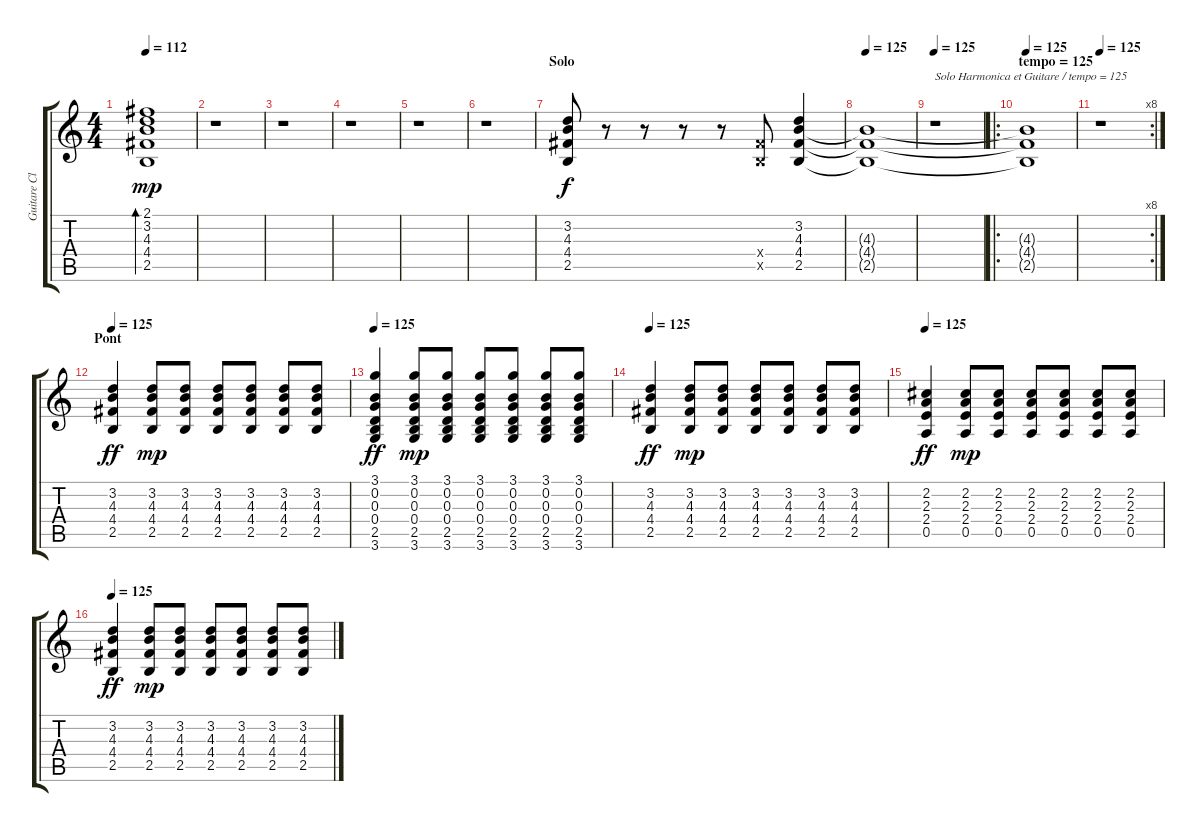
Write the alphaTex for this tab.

\track ("Guitare Clean" "Guitare Cl") {instrument electricguitarclean}
\staff {score tabs}
\tuning (E4 B3 G3 D3 A2 E2) {hide}
\ts (4 4)
\tempo 112
\clef g2
\ks c
(2.1 3.2 4.3 4.4 2.5).1{bd 120 dy mp} |
r.1 |
r.1 |
r.1 |
r.1 |
r.1 |
\section ("" "Solo")
(3.2 4.3 4.4 2.5).8{dy f} r.8 r.8 r.8 r.8 (4.4{x} 2.5{x}).8 (3.2 4.3 4.4 2.5).4 |
\tempo 125
(4.3{t} 4.4{t} 2.5{t}).1 |
\tempo 125
r.1{txt "Solo Harmonica et Guitare / tempo = 125"} |
\ro
\section ("" "tempo = 125")
\tempo 125
(4.3{t} 4.4{t} 2.5{t}).1 |
\rc 8
\tempo 125
r.1 |
\section ("" "Pont")
\tempo 125
(3.2 4.3 4.4 2.5).4{dy ff} (3.2 4.3 4.4 2.5).8{dy mp} (3.2 4.3 4.4 2.5).8 (3.2 4.3 4.4 2.5).8 (3.2 4.3 4.4 2.5).8 (3.2 4.3 4.4 2.5).8 (3.2 4.3 4.4 2.5).8 |
\tempo 125
(3.1 0.2 0.3 0.4 2.5 3.6).4{dy ff} (3.1 0.2 0.3 0.4 2.5 3.6).8{dy mp} (3.1 0.2 0.3 0.4 2.5 3.6).8 (3.1 0.2 0.3 0.4 2.5 3.6).8 (3.1 0.2 0.3 0.4 2.5 3.6).8 (3.1 0.2 0.3 0.4 2.5 3.6).8 (3.1 0.2 0.3 0.4 2.5 3.6).8 |
\tempo 125
(3.2 4.3 4.4 2.5).4{dy ff} (3.2 4.3 4.4 2.5).8{dy mp} (3.2 4.3 4.4 2.5).8 (3.2 4.3 4.4 2.5).8 (3.2 4.3 4.4 2.5).8 (3.2 4.3 4.4 2.5).8 (3.2 4.3 4.4 2.5).8 |
\tempo 125
(2.2 2.3 2.4 0.5).4{dy ff} (2.2 2.3 2.4 0.5).8{dy mp} (2.2 2.3 2.4 0.5).8 (2.2 2.3 2.4 0.5).8 (2.2 2.3 2.4 0.5).8 (2.2 2.3 2.4 0.5).8 (2.2 2.3 2.4 0.5).8 |
\tempo 125
(3.2 4.3 4.4 2.5).4{dy ff} (3.2 4.3 4.4 2.5).8{dy mp} (3.2 4.3 4.4 2.5).8 (3.2 4.3 4.4 2.5).8 (3.2 4.3 4.4 2.5).8 (3.2 4.3 4.4 2.5).8 (3.2 4.3 4.4 2.5).8
